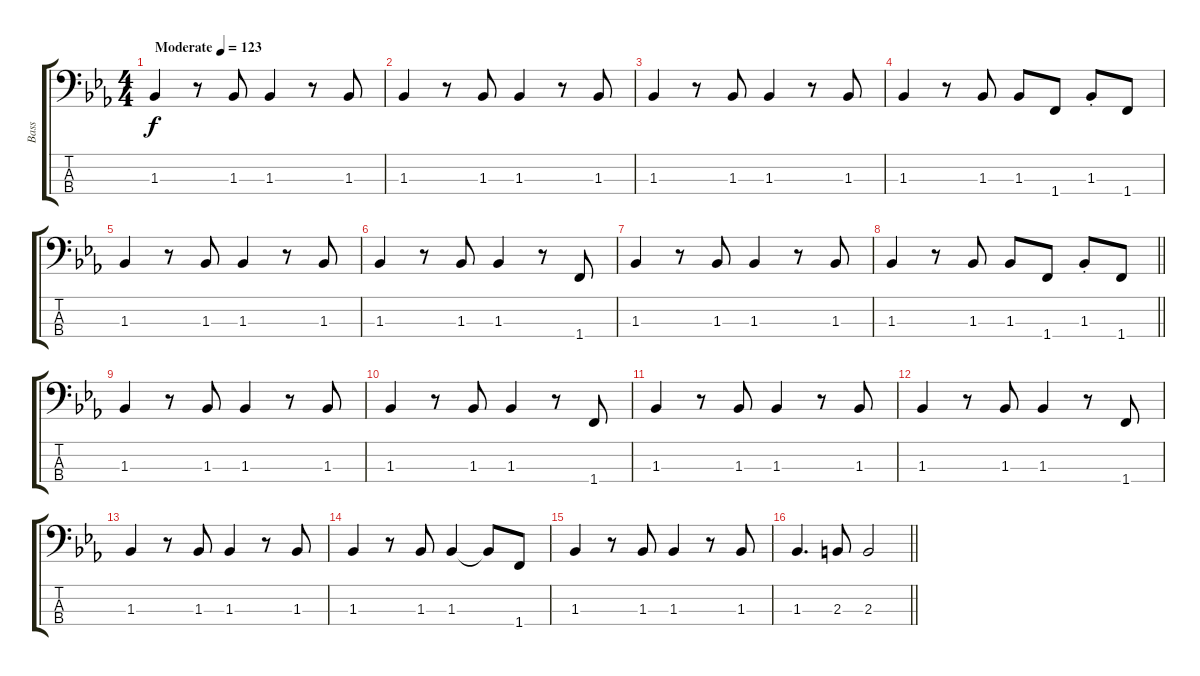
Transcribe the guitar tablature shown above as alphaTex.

\track ("Bass" "Bass") {instrument electricbassfinger}
\staff {score tabs}
\tuning (G2 D2 A1 E1) {hide}
\ts (4 4)
\tempo (123 "Moderate")
\clef f4
\ks eb
1.3.4{dy f instrument electricbassfinger} r.8 1.3.8 1.3.4 r.8 1.3.8 |
1.3.4 r.8 1.3.8 1.3.4 r.8 1.3.8 |
1.3.4 r.8 1.3.8 1.3.4 r.8 1.3.8 |
1.3.4 r.8 1.3.8 1.3.8 1.4.8 1.3{st}.8 1.4.8 |
1.3.4 r.8 1.3.8 1.3.4 r.8 1.3.8 |
1.3.4 r.8 1.3.8 1.3.4 r.8 1.4.8 |
1.3.4 r.8 1.3.8 1.3.4 r.8 1.3.8 |
\barLineRight lightlight
1.3.4 r.8 1.3.8 1.3.8 1.4.8 1.3{st}.8 1.4.8 |
\section ("" "")
1.3.4 r.8 1.3.8 1.3.4 r.8 1.3.8 |
1.3.4 r.8 1.3.8 1.3.4 r.8 1.4.8 |
1.3.4 r.8 1.3.8 1.3.4 r.8 1.3.8 |
1.3.4 r.8 1.3.8 1.3.4 r.8 1.4.8 |
1.3.4 r.8 1.3.8 1.3.4 r.8 1.3.8 |
1.3.4 r.8 1.3.8 1.3.4 1.3{t}.8 1.4.8 |
1.3.4 r.8 1.3.8 1.3.4 r.8 1.3.8 |
\barLineRight lightlight
1.3.4{d} 2.3.8 2.3.2
